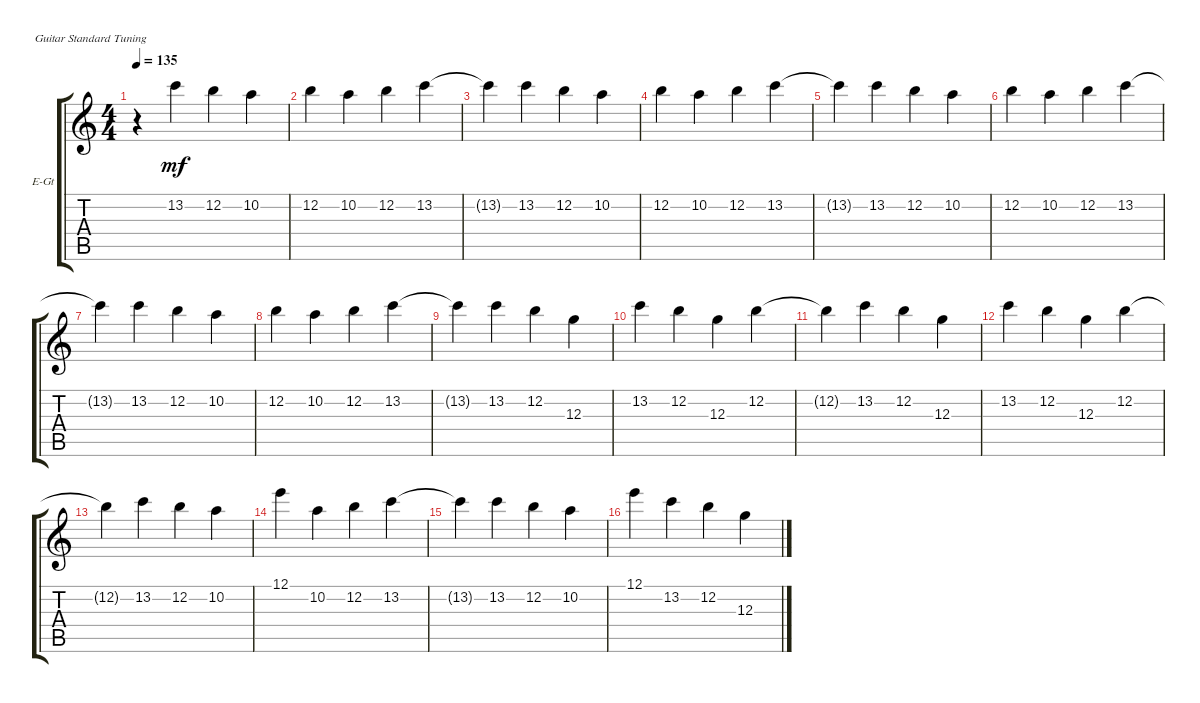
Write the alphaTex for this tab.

\defaultSystemsLayout 4
\bracketExtendMode groupsimilarinstruments
\firstSystemTrackNameOrientation horizontal
\otherSystemsTrackNameOrientation horizontal
\track ("Electric Guitar" "E-Gt") {instrument acousticgrandpiano}
\staff {score tabs}
\tuning (E4 B3 G3 D3 A2 E2)
\displaytranspose 12
\ts (4 4)
\tempo 135
\clef g2
\scale
0.333333
\ks c
r.4{dy mf} 13.2.4 12.2.4 10.2.4 |
\scale
0.333333 12.2.4 10.2.4 12.2.4 13.2.4 |
\scale
0.333333 13.2{t}.4 13.2.4 12.2.4 10.2.4 |
\scale
0.333333 12.2.4 10.2.4 12.2.4 13.2.4 |
\scale
0.333333 13.2{t}.4 13.2.4 12.2.4 10.2.4 |
\scale
0.333333 12.2.4 10.2.4 12.2.4 13.2.4 |
\scale
0.333333 13.2{t}.4 13.2.4 12.2.4 10.2.4 |
\scale
0.333333 12.2.4 10.2.4 12.2.4 13.2.4 |
\scale
0.333333 13.2{t}.4 13.2.4 12.2.4 12.3.4 |
\scale
0.333333 13.2.4 12.2.4 12.3.4 12.2.4 |
\scale
0.333333 12.2{t}.4 13.2.4 12.2.4 12.3.4 |
\scale
0.333333 13.2.4 12.2.4 12.3.4 12.2.4 |
\scale
0.333333 12.2{t}.4 13.2.4 12.2.4 10.2.4 |
\scale
0.333333 12.1.4 10.2.4 12.2.4 13.2.4 |
\scale
0.333333 13.2{t}.4 13.2.4 12.2.4 10.2.4 |
\scale
0.333333 12.1.4 13.2.4 12.2.4 12.3.4
